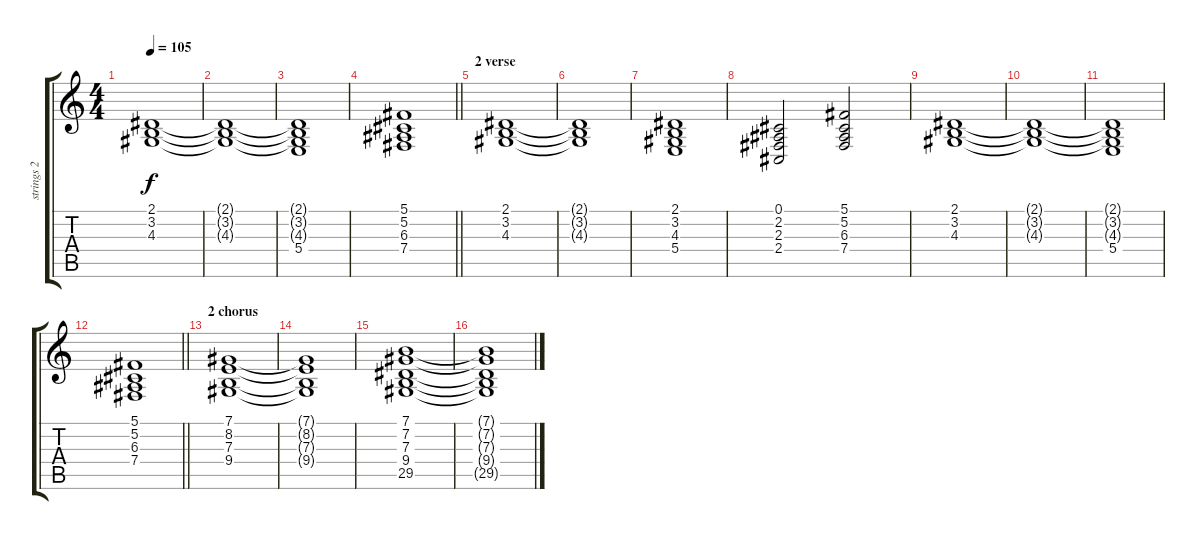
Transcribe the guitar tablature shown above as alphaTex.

\track ("strings 2" "strings 2") {instrument stringensemble2}
\staff {score tabs}
\tuning (Db4 Ab3 E3 B2 Gb2 Db2) {hide}
\ts (4 4)
\tempo 105
\clef g2
\ks c
(2.1 3.2 4.3).1{dy f} |
(2.1{t} 3.2{t} 4.3{t}).1 |
(2.1{t} 3.2{t} 4.3{t} 5.4).1 |
\barLineRight lightlight
(5.1 5.2 6.3 7.4).1 |
\section ("" "2 verse")
(2.1 3.2 4.3).1 |
(2.1{t} 3.2{t} 4.3{t}).1 |
(2.1 3.2 4.3 5.4).1 |
(0.1 2.2 2.3 2.4).2 (5.1 5.2 6.3 7.4).2 |
(2.1 3.2 4.3).1 |
(2.1{t} 3.2{t} 4.3{t}).1 |
(2.1{t} 3.2{t} 4.3{t} 5.4).1 |
\barLineRight lightlight
(5.1 5.2 6.3 7.4).1 |
\section ("" "2 chorus")
(7.1 8.2 7.3 9.4).1 |
(7.1{t} 8.2{t} 7.3{t} 9.4{t}).1 |
(7.1 7.2 7.3 9.4 29.5).1 |
(7.1{t} 7.2{t} 7.3{t} 9.4{t} 29.5{t}).1
